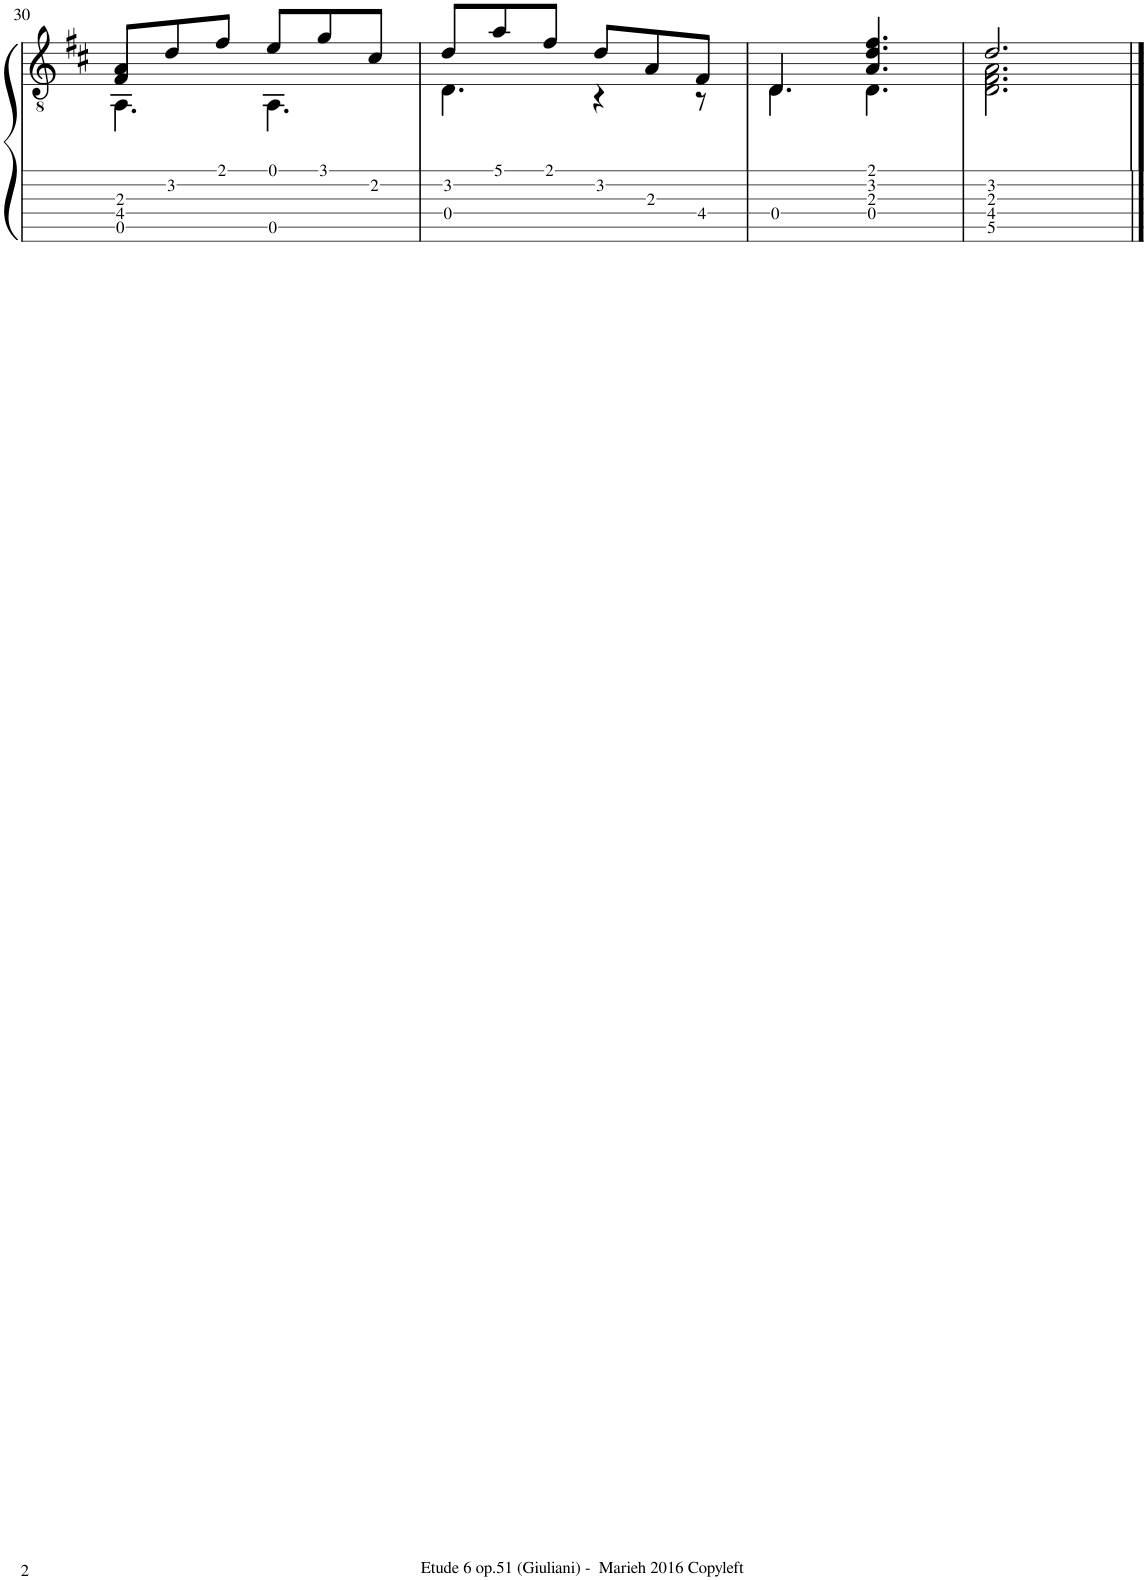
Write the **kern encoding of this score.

**kern	**kern
*part2	*part1
*staff2	*staff1
*I"Guitare classique [Tablature]	*I"Guitare classique
!!LO:PB:g=z
*	*clefGv2
*k[f#c#]	*k[f#c#]
*M6/8	*M6/8
=30	=30
*^	*^
*	*^	*	*^
8AL	4F#	4.AA	8A/L	4F#/	4.AA\
8d	.	.	8d/	.	.
8f#J	2ryy	.	8f#/J	2ryy	.
8eL	.	4.AA	8e/L	.	4.AA\
8g	.	.	8g/	.	.
8c#J	.	.	8c#/J	.	.
*	*v	*v	*	*	*
*	*	*	*v	*v
=31	=31	=31	=31
8dL	4.D	8d/L	4.D\
8a	.	8a/	.
8f#J	.	8f#/J	.
8dL	4.ryy	8d/L	4r
8A	.	8A/	.
8F#J	.	8F#/J	8r
=32	=32	=32	=32
4.r	4.D	4.D/	4.D\
4.A 4.d 4.f#	4.D	4.A/ 4.d/ 4.f#/	4.D\
=33	=33	=33	=33
2.d	2.D 2.F# 2.A	2.d/	2.D\ 2.F#\ 2.A\
*v	*v	*	*
*	*v	*v
==	==
*-	*-
